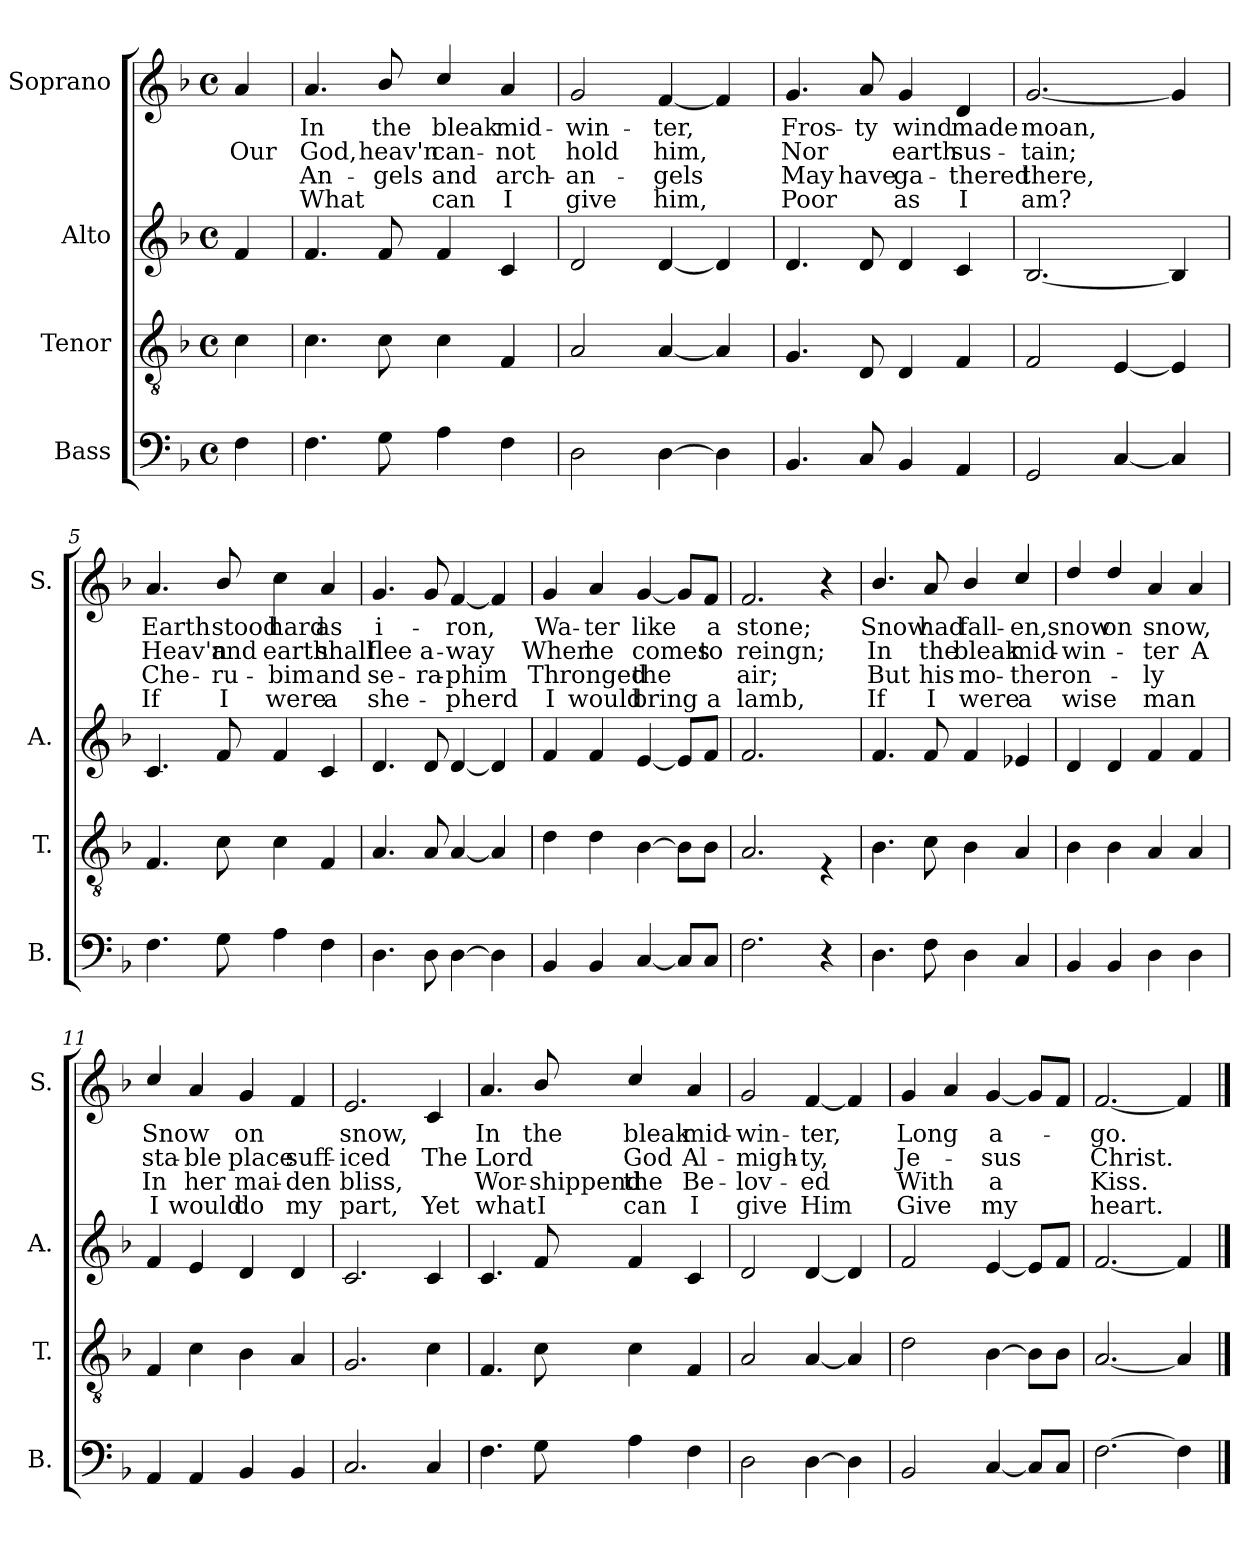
**kern	**kern	**kern	**kern	**text	**text	**text	**text
*part4	*part3	*part2	*part1	*part1	*part1	*part1	*part1
*staff4	*staff3	*staff2	*staff1	*staff1	*staff1	*staff1	*staff1
*I"Bass	*I"Tenor	*I"Alto	*I"Soprano	*	*	*	*
*I'B.	*I'T.	*I'A.	*I'S.	*	*	*	*
*clefF4	*clefGv2	*clefG2	*clefG2	*	*	*	*
*k[b-]	*k[b-]	*k[b-]	*k[b-]	*	*	*	*
*M4/4	*M4/4	*M4/4	*M4/4	*	*	*	*
*met(c)	*met(c)	*met(c)	*met(c)	*	*	*	*
=	=	=	=	=	=	=	=
4F\	4c\	4f/	4a/	.	Our	.	.
=1	=1	=1	=1	=1	=1	=1	=1
4.F\	4.c\	4.f/	4.a/	In	God,	An-	What
8G\	8c\	8f/	8b-/	the	heav'n	-gels	.
4A\	4c\	4f/	4cc/	bleak	can-	and	can
4F\	4F/	4c/	4a/	mid-	-not	arch-	I
=2	=2	=2	=2	=2	=2	=2	=2
2D\	2A/	2d/	2g/	-win-	hold	-an-	give
[4D\	[4A/	[4d/	[4f/	-ter,	him,	-gels	him,
4D\]	4A/]	4d/]	4f/]	.	.	.	.
=3	=3	=3	=3	=3	=3	=3	=3
4.BB-/	4.G/	4.d/	4.g/	Fros-	Nor	May	Poor
8C/	8D/	8d/	8a/	-ty	.	have	.
4BB-/	4D/	4d/	4g/	wind	earth	ga-	as
4AA/	4F/	4c/	4d/	made	sus-	-thered	I
=4	=4	=4	=4	=4	=4	=4	=4
2GG/	2F/	[2.B-/	[2.g/	moan,	-tain;	there,	am?
[4C/	[4E/	.	.	.	.	.	.
4C/]	4E/]	4B-/]	4g/]	.	.	.	.
!!LO:LB:g=z
=5	=5	=5	=5	=5	=5	=5	=5
4.F\	4.F/	4.c/	4.a/	Earth	Heav'n	Che-	If
8G\	8c\	8f/	8b-/	stood	and	-ru-	I
4A\	4c\	4f/	4cc\	hard	earth	-bim	were
4F\	4F/	4c/	4a/	as	shall	and	a
=6	=6	=6	=6	=6	=6	=6	=6
4.D\	4.A/	4.d/	4.g/	i-	flee	se-	-she-
8D\	8A/	8d/	8g/	.	a-	-ra-	.
[4D\	[4A/	[4d/	[4f/	-ron,	-way	-phim	-pherd
4D\]	4A/]	4d/]	4f/]	.	.	.	.
=7	=7	=7	=7	=7	=7	=7	=7
4BB-/	4d\	4f/	4g/	Wa-	When	Thronged	I
4BB-/	4d\	4f/	4a/	-ter	he	.	would
[4C/	[4B-\	[4e/	[4g/	like	comes	the	bring
8C/L]	8B-\L]	8e/L]	8g/L]	.	.	.	.
8C/J	8B-\J	8f/J	8f/J	a	to	.	a
=8	=8	=8	=8	=8	=8	=8	=8
2.F\	2.A/	2.f/	2.f/	stone;	reingn;	air;	lamb,
4r	4rE	4ryy	4r	.	.	.	.
!!LO:PB:g=z
=9	=9	=9	=9	=9	=9	=9	=9
4.D\	4.B-\	4.f/	4.b-/	Snow	In	But	If
8F\	8c\	8f/	8a/	had	the	his	I
4D\	4B-\	4f/	4b-/	fall-	bleak	mo-	were
4C/	4A/	4e-X/	4cc/	-en,	mid-	-ther	a
=10	=10	=10	=10	=10	=10	=10	=10
4BB-/	4B-\	4d/	4dd/	snow	win-	-on-	wise
4BB-/	4B-\	4d/	4dd/	on	.	.	.
4D\	4A/	4f/	4a/	snow,	-ter	-ly	man
4D\	4A/	4f/	4a/	.	A	.	.
=11	=11	=11	=11	=11	=11	=11	=11
4AA/	4F/	4f/	4cc/	Snow	sta-	In	I
4AA/	4c\	4e/	4a/	.	-ble	her	would
4BB-/	4B-\	4d/	4g/	on	place	mai-	do
4BB-/	4A/	4d/	4f/	.	suff-	-den	my
=12	=12	=12	=12	=12	=12	=12	=12
2.C/	2.G/	2.c/	2.e/	snow,	-iced	bliss,	part,
4C/	4c\	4c/	4c/	.	The	.	Yet
!!LO:LB:g=z
=13	=13	=13	=13	=13	=13	=13	=13
4.F\	4.F/	4.c/	4.a/	In	Lord	Wor-	what
8G\	8c\	8f/	8b-/	the	.	-shippend	I
4A\	4c\	4f/	4cc/	bleak	God	the	can
4F\	4F/	4c/	4a/	mid-	Al-	Be-	I
=14	=14	=14	=14	=14	=14	=14	=14
2D\	2A/	2d/	2g/	-win-	-migh-	-lov-	give
[4D\	[4A/	[4d/	[4f/	-ter,	-ty,	-ed	Him
4D\]	4A/]	4d/]	4f/]	.	.	.	.
=15	=15	=15	=15	=15	=15	=15	=15
2BB-/	2d\	2f/	4g/	Long	-Je-	With	Give
.	.	.	4a/	.	.	.	.
[4C/	[4B-\	[4e/	[4g/	a-	-sus	a	my
8C/L]	8B-\L]	8e/L]	8g/L]	.	.	.	.
8C/J	8B-\J	8f/J	8f/J	.	.	.	.
=16	=16	=16	=16	=16	=16	=16	=16
[2.F\	[2.A/	[2.f/	[2.f/	-go.	Christ.	Kiss.	heart.
4F\]	4A/]	4f/]	4f/]	.	.	.	.
==	==	==	==	==	==	==	==
*-	*-	*-	*-	*-	*-	*-	*-
